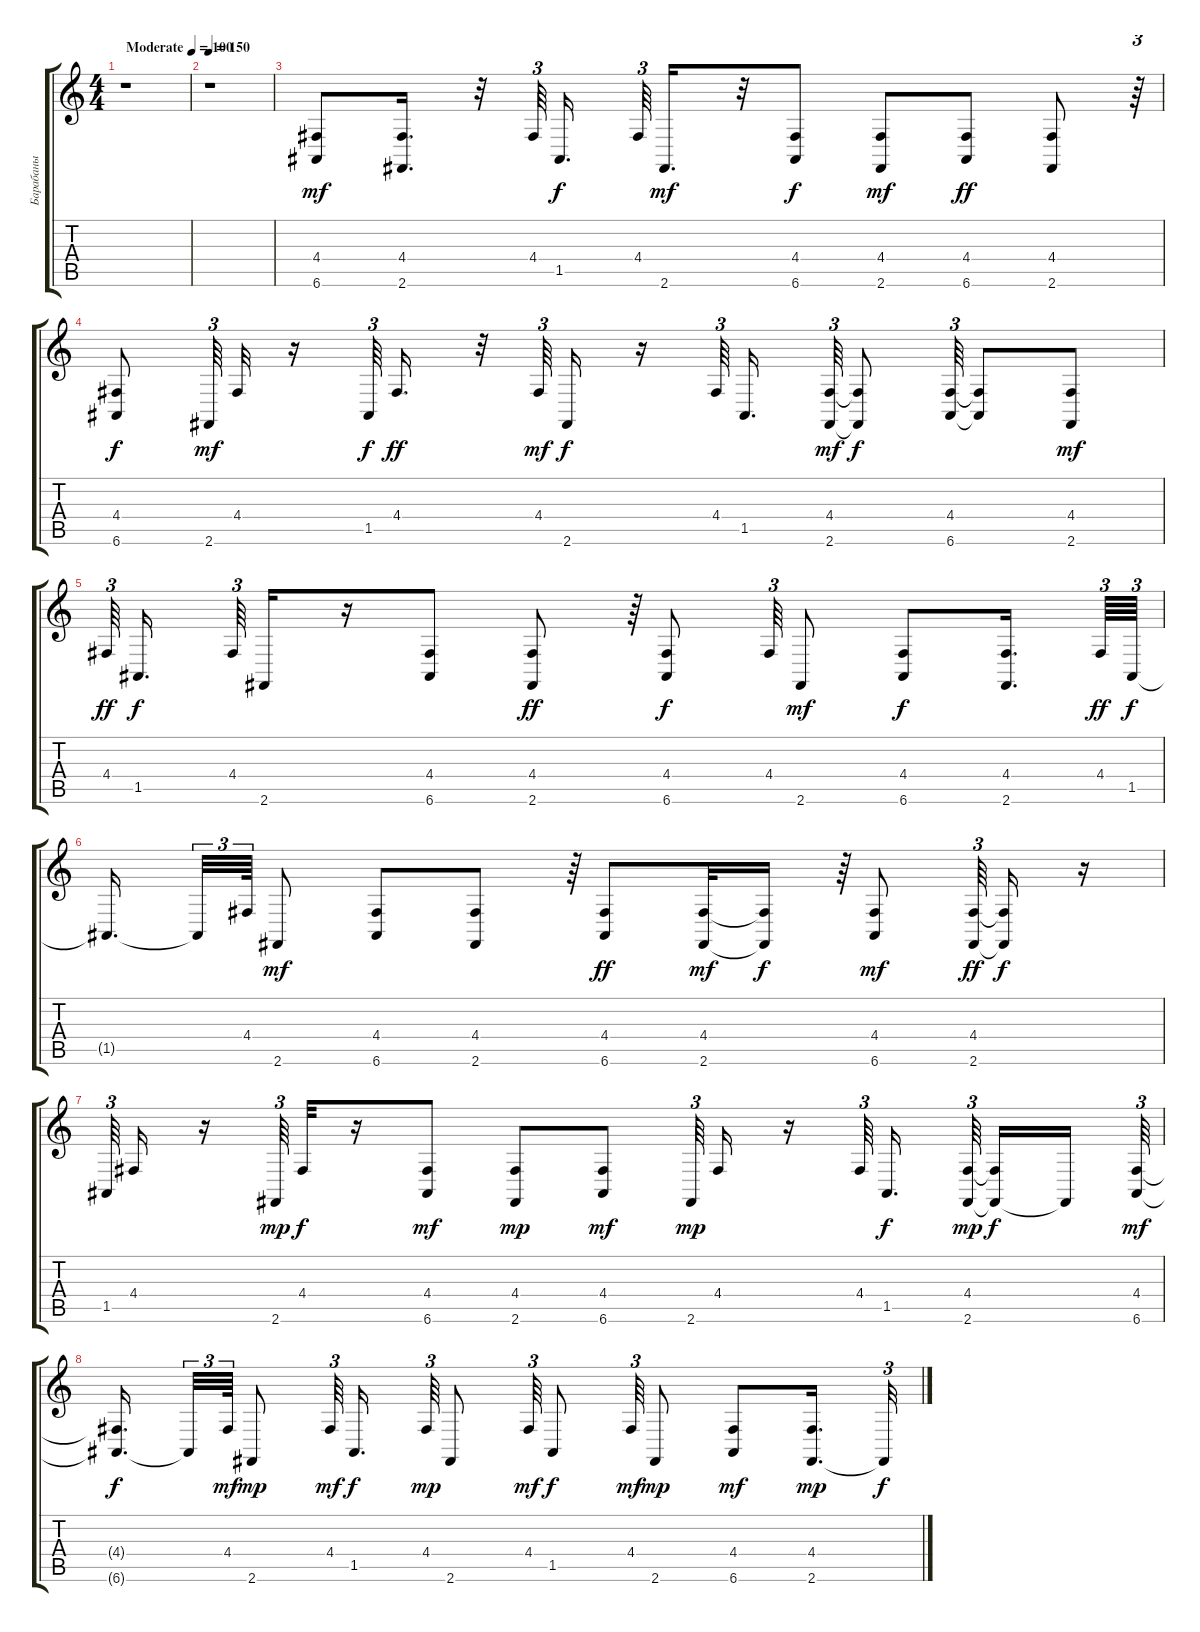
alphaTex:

\track ("Барабаны" "Барабаны") {instrument drawbarorgan}
\staff {score tabs}
\tuning (E4 B3 G3 D3 A2 E2) {hide}
\ts (4 4)
\tempo (100 "Moderate")
\clef g2
\ks c
r.1{dy mf instrument drawbarorgan} |
\tempo 150
r.1 |
(4.4 6.6).8 (4.4 2.6).16{d} r.32 4.4.64{tu (3 2)} 1.5.16{d dy f} 4.4.64{tu (3 2)} 2.6.16{d dy mf} r.32 (4.4 6.6).8{dy f} (4.4 2.6).8{dy mf} (4.4 6.6).8{dy ff} (4.4 2.6).8 r.64{tu (3 2)} |
(4.4 6.6).8{dy f} 2.6.64{tu (3 2) dy mf} 4.4.32 r.16 1.5.64{tu (3 2) dy f} 4.4.16{d dy ff} r.32 4.4.64{tu (3 2) dy mf} 2.6.16{dy f} r.16 4.4.64{tu (3 2)} 1.5.16{d} (4.4 2.6).64{tu (3 2) dy mf} (4.4{t} 2.6{t}).8{dy f} (4.4 6.6).64{tu (3 2)} (4.4{t} 6.6{t}).8 (4.4 2.6).8{dy mf} |
4.4.64{tu (3 2) dy ff} 1.5.16{d dy f} 4.4.64{tu (3 2)} 2.6.16 r.16 (4.4 6.6).8 (4.4 2.6).8{dy ff} r.64{tu (3 2)} (4.4 6.6).8{dy f} 4.4.64{tu (3 2)} 2.6.8{dy mf} (4.4 6.6).8{dy f} (4.4 2.6).16{d} 4.4.64{tu (3 2) dy ff} 1.5.64{tu (3 2) dy f} |
1.5{t}.16{d} 1.5{t}.32{tu (3 2)} 4.4.64{tu (3 2)} 2.6.8{dy mf} (4.4 6.6).8 (4.4 2.6).8 r.64{tu (3 2)} (4.4 6.6).8{dy ff} (4.4 2.6).32{dy mf} (4.4{t} 2.6{t}).16{dy f} r.64{tu (3 2)} (4.4 6.6).8{dy mf} (4.4 2.6).64{tu (3 2) dy ff} (4.4{t} 2.6{t}).16{dy f} r.16 |
1.5.64{tu (3 2)} 4.4.16 r.16 2.6.64{tu (3 2) dy mp} 4.4.32{dy f} r.16 (4.4 6.6).8{dy mf} (4.4 2.6).8{dy mp} (4.4 6.6).8{dy mf} 2.6.64{tu (3 2) dy mp} 4.4.16 r.16 4.4.64{tu (3 2)} 1.5.16{d dy f} (4.4 2.6).64{tu (3 2) dy mp} (4.4{t} 2.6{t}).16{dy f} 2.6{t}.16 (4.4 6.6).64{tu (3 2) dy mf} |
(4.4{t} 6.6{t}).16{d dy f} 6.6{t}.32{tu (3 2)} 4.4.64{tu (3 2) dy mf} 2.6.8{dy mp} 4.4.64{tu (3 2) dy mf} 1.5.16{d dy f} 4.4.64{tu (3 2) dy mp} 2.6.8 4.4.64{tu (3 2) dy mf} 1.5.8{dy f} 4.4.64{tu (3 2) dy mf} 2.6.8{dy mp} (4.4 6.6).8{dy mf} (4.4 2.6).16{d dy mp} 2.6{t}.32{tu (3 2) dy f}
